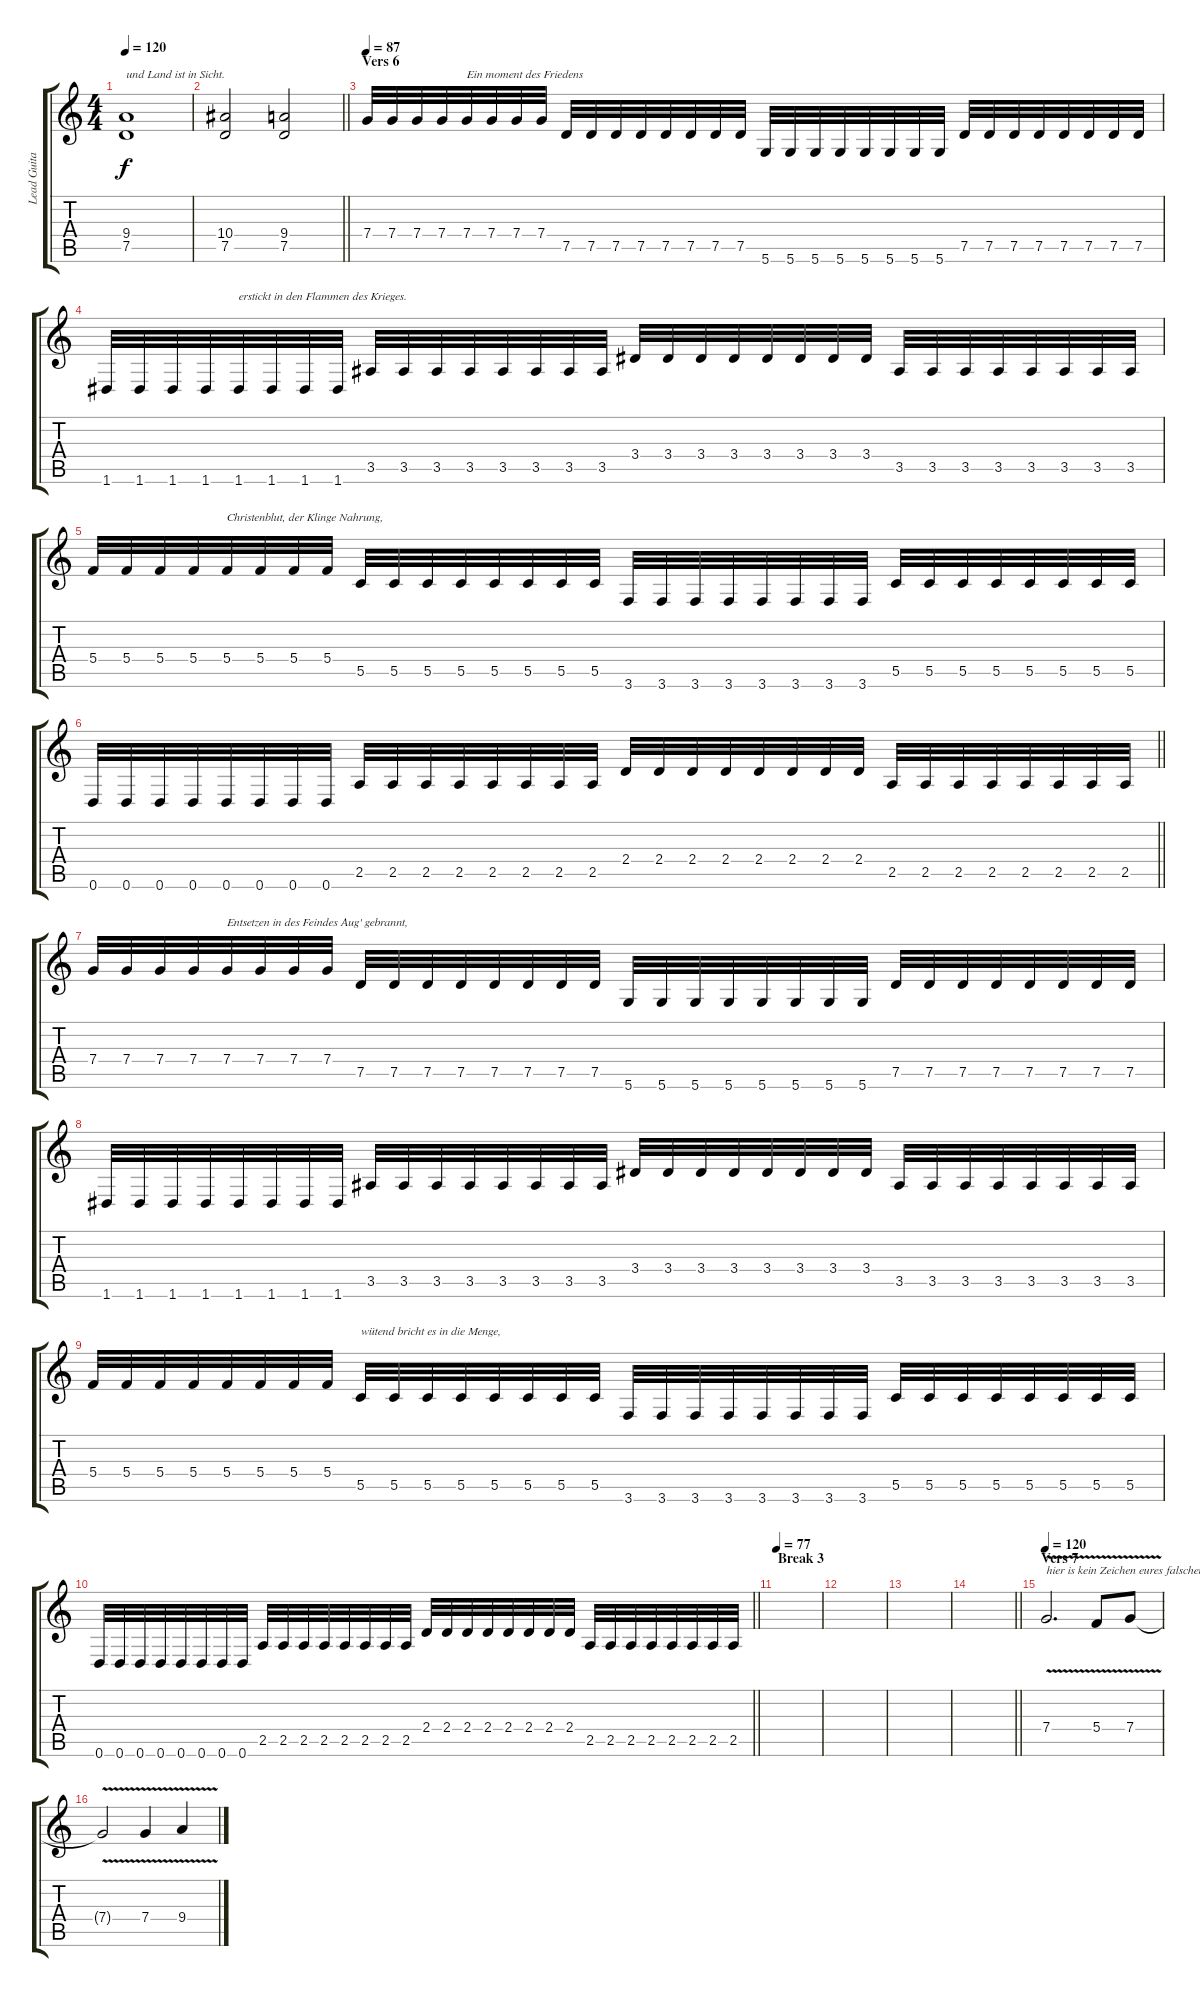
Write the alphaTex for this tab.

\track ("Lead Guitar" "Lead Guita") {instrument distortionguitar}
\staff {score tabs}
\tuning (D4 A3 F3 C3 G2 D2) {hide}
\ts (4 4)
\tempo 120
\clef g2
\ks c
(9.4 7.5).1{txt "und Land ist in Sicht. " dy f} |
\barLineRight lightlight
(10.4 7.5).2 (9.4 7.5).2 |
\section ("" "Vers 6")
\tempo 87
7.4.32 7.4.32 7.4.32 7.4.32 7.4.32{txt "Ein moment des Friedens"} 7.4.32 7.4.32 7.4.32 7.5.32 7.5.32 7.5.32 7.5.32 7.5.32 7.5.32 7.5.32 7.5.32 5.6.32 5.6.32 5.6.32 5.6.32 5.6.32 5.6.32 5.6.32 5.6.32 7.5.32 7.5.32 7.5.32 7.5.32 7.5.32 7.5.32 7.5.32 7.5.32 |
1.6.32 1.6.32 1.6.32 1.6.32 1.6.32{txt "erstickt in den Flammen des Krieges."} 1.6.32 1.6.32 1.6.32 3.5.32 3.5.32 3.5.32 3.5.32 3.5.32 3.5.32 3.5.32 3.5.32 3.4.32 3.4.32 3.4.32 3.4.32 3.4.32 3.4.32 3.4.32 3.4.32 3.5.32 3.5.32 3.5.32 3.5.32 3.5.32 3.5.32 3.5.32 3.5.32 |
5.4.32 5.4.32 5.4.32 5.4.32 5.4.32{txt "Christenblut, der Klinge Nahrung,"} 5.4.32 5.4.32 5.4.32 5.5.32 5.5.32 5.5.32 5.5.32 5.5.32 5.5.32 5.5.32 5.5.32 3.6.32 3.6.32 3.6.32 3.6.32 3.6.32 3.6.32 3.6.32 3.6.32 5.5.32 5.5.32 5.5.32 5.5.32 5.5.32 5.5.32 5.5.32 5.5.32 |
\barLineRight lightlight
0.6.32 0.6.32 0.6.32 0.6.32 0.6.32 0.6.32 0.6.32 0.6.32 2.5.32 2.5.32 2.5.32 2.5.32 2.5.32 2.5.32 2.5.32 2.5.32 2.4.32 2.4.32 2.4.32 2.4.32 2.4.32 2.4.32 2.4.32 2.4.32 2.5.32 2.5.32 2.5.32 2.5.32 2.5.32 2.5.32 2.5.32 2.5.32 |
7.4.32 7.4.32 7.4.32 7.4.32 7.4.32{txt "Entsetzen in des Feindes Aug' gebrannt, "} 7.4.32 7.4.32 7.4.32 7.5.32 7.5.32 7.5.32 7.5.32 7.5.32 7.5.32 7.5.32 7.5.32 5.6.32 5.6.32 5.6.32 5.6.32 5.6.32 5.6.32 5.6.32 5.6.32 7.5.32 7.5.32 7.5.32 7.5.32 7.5.32 7.5.32 7.5.32 7.5.32 |
1.6.32 1.6.32 1.6.32 1.6.32 1.6.32 1.6.32 1.6.32 1.6.32 3.5.32 3.5.32 3.5.32 3.5.32 3.5.32 3.5.32 3.5.32 3.5.32 3.4.32 3.4.32 3.4.32 3.4.32 3.4.32 3.4.32 3.4.32 3.4.32 3.5.32 3.5.32 3.5.32 3.5.32 3.5.32 3.5.32 3.5.32 3.5.32 |
5.4.32 5.4.32 5.4.32 5.4.32 5.4.32 5.4.32 5.4.32 5.4.32 5.5.32{txt "wütend bricht es in die Menge,"} 5.5.32 5.5.32 5.5.32 5.5.32 5.5.32 5.5.32 5.5.32 3.6.32 3.6.32 3.6.32 3.6.32 3.6.32 3.6.32 3.6.32 3.6.32 5.5.32 5.5.32 5.5.32 5.5.32 5.5.32 5.5.32 5.5.32 5.5.32 |
\barLineRight lightlight
0.6.32 0.6.32 0.6.32 0.6.32 0.6.32 0.6.32 0.6.32 0.6.32 2.5.32 2.5.32 2.5.32 2.5.32 2.5.32 2.5.32 2.5.32 2.5.32 2.4.32 2.4.32 2.4.32 2.4.32 2.4.32 2.4.32 2.4.32 2.4.32 2.5.32 2.5.32 2.5.32 2.5.32 2.5.32 2.5.32 2.5.32 2.5.32 |
\section ("" "Break 3")
\tempo 77
|
|
|
\barLineRight lightlight
|
\section ("" "Vers 7")
\tempo 120
7.4{v}.2{d txt "hier is kein Zeichen eures falschen Gottes,"} 5.4{v}.8 7.4{v}.8 |
7.4{t}.2 7.4{v}.4 9.4{v}.4
